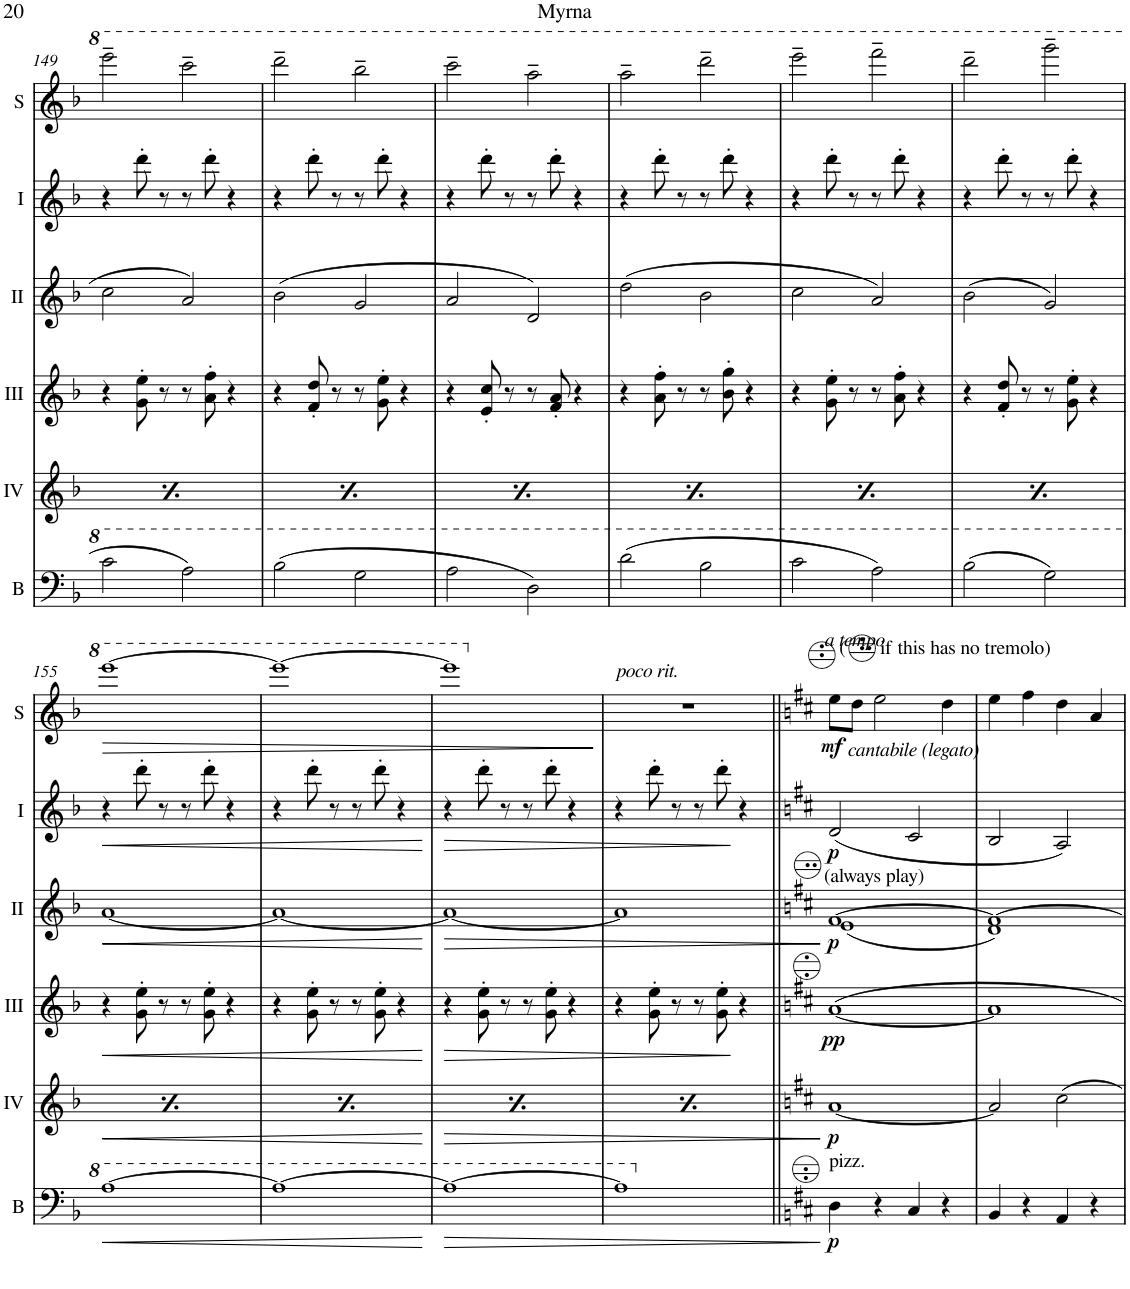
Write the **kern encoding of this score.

**kern	**dynam	**kern	**dynam	**kern	**dynam	**kern	**dynam	**kern	**dynam	**kern	**dynam
*part6	*part6	*part5	*part5	*part4	*part4	*part3	*part3	*part2	*part2	*part1	*part1
*staff6	*staff6	*staff5	*staff5	*staff4	*staff4	*staff3	*staff3	*staff2	*staff2	*staff1	*staff1
*I"Bass	*	*I"Acc. 4	*	*I"Acc. 3	*	*I"Acc. 2	*	*I"Acc. 1	*	*I"Solo	*
*I'B	*	*	*	*	*	*	*	*	*	*I'S	*
!!LO:PB:g=z
*clefF4	*	*clefG2	*	*clefG2	*	*clefG2	*	*clefG2	*	*clefG2	*
*Trd7c12	*	*Trd7c12	*	*	*	*	*	*Trd7c12	*	*	*
*k[b-]	*	*k[b-]	*	*k[b-]	*	*k[b-]	*	*k[b-]	*	*k[b-]	*
*M4/4	*	*M4/4	*	*M4/4	*	*M4/4	*	*M4/4	*	*M4/4	*
=149	=149	=149	=149	=149	=149	=149	=149	=149	=149	=149	=149
!	!	!	!LO:DY:b	!	!	!	!	!	!	!	!
2cc\	.	8dd'\L	p	4r	.	2c\	.	4r	.	2eeee~\	.
.	.	8dd'\	.	.	.	.	.	.	.	.	.
.	.	8dd'\	.	8g\' 8ee\'	.	.	.	8ddd'\	.	.	.
.	.	8dd'\J	.	8r	.	.	.	8r	.	.	.
2a\	.	8dd'\L	.	8r	.	2A/	.	8r	.	2cccc~\	.
.	.	8dd'\	.	8a\' 8ff\'	.	.	.	8ddd'\	.	.	.
.	.	8dd'\	.	4r	.	.	.	4r	.	.	.
.	.	8dd'\J	.	.	.	.	.	.	.	.	.
=150	=150	=150	=150	=150	=150	=150	=150	=150	=150	=150	=150
!	!	!	!LO:DY:b	!	!	!	!	!	!	!	!
(2b-\	.	8dd'\L	p	4r	.	(2B-\	.	4r	.	2dddd~\	.
.	.	8dd'\	.	.	.	.	.	.	.	.	.
.	.	8dd'\	.	8f/' 8dd/'	.	.	.	8ddd'\	.	.	.
.	.	8dd'\J	.	8r	.	.	.	8r	.	.	.
2g\	.	8dd'\L	.	8r	.	2G/	.	8r	.	2bbb-~\	.
.	.	8dd'\	.	8g\' 8ee\'	.	.	.	8ddd'\	.	.	.
.	.	8dd'\	.	4r	.	.	.	4r	.	.	.
.	.	8dd'\J	.	.	.	.	.	.	.	.	.
=151	=151	=151	=151	=151	=151	=151	=151	=151	=151	=151	=151
!	!	!	!LO:DY:b	!	!	!	!	!	!	!	!
2a\	.	8dd'\L	p	4r	.	2A/	.	4r	.	2cccc~\	.
.	.	8dd'\	.	.	.	.	.	.	.	.	.
.	.	8dd'\	.	8e/' 8cc/'	.	.	.	8ddd'\	.	.	.
.	.	8dd'\J	.	8r	.	.	.	8r	.	.	.
2d\)	.	8dd'\L	.	8r	.	2D/)	.	8r	.	2aaa~\	.
.	.	8dd'\	.	8f/' 8a/'	.	.	.	8ddd'\	.	.	.
.	.	8dd'\	.	4r	.	.	.	4r	.	.	.
.	.	8dd'\J	.	.	.	.	.	.	.	.	.
=152	=152	=152	=152	=152	=152	=152	=152	=152	=152	=152	=152
!	!	!	!LO:DY:b	!	!	!	!	!	!	!	!
(2dd\	.	8dd'\L	p	4r	.	(2d\	.	4r	.	2aaa~\	.
.	.	8dd'\	.	.	.	.	.	.	.	.	.
.	.	8dd'\	.	8a\' 8ff\'	.	.	.	8ddd'\	.	.	.
.	.	8dd'\J	.	8r	.	.	.	8r	.	.	.
2b-\	.	8dd'\L	.	8r	.	2B-\	.	8r	.	2dddd~\	.
.	.	8dd'\	.	8b-\' 8gg\'	.	.	.	8ddd'\	.	.	.
.	.	8dd'\	.	4r	.	.	.	4r	.	.	.
.	.	8dd'\J	.	.	.	.	.	.	.	.	.
=153	=153	=153	=153	=153	=153	=153	=153	=153	=153	=153	=153
!	!	!	!LO:DY:b	!	!	!	!	!	!	!	!
2cc\	.	8dd'\L	p	4r	.	2c\	.	4r	.	2eeee~\	.
.	.	8dd'\	.	.	.	.	.	.	.	.	.
.	.	8dd'\	.	8g\' 8ee\'	.	.	.	8ddd'\	.	.	.
.	.	8dd'\J	.	8r	.	.	.	8r	.	.	.
2a\)	.	8dd'\L	.	8r	.	2A/)	.	8r	.	2ffff~\	.
.	.	8dd'\	.	8a\' 8ff\'	.	.	.	8ddd'\	.	.	.
.	.	8dd'\	.	4r	.	.	.	4r	.	.	.
.	.	8dd'\J	.	.	.	.	.	.	.	.	.
=154	=154	=154	=154	=154	=154	=154	=154	=154	=154	=154	=154
!	!	!	!LO:DY:b	!	!	!	!	!	!	!	!
(2b-\	.	8dd'\L	p	4r	.	(2B-\	.	4r	.	2dddd~\	.
.	.	8dd'\	.	.	.	.	.	.	.	.	.
.	.	8dd'\	.	8f/' 8dd/'	.	.	.	8ddd'\	.	.	.
.	.	8dd'\J	.	8r	.	.	.	8r	.	.	.
2g\)	.	8dd'\L	.	8r	.	2G/)	.	8r	.	2gggg~\	.
.	.	8dd'\	.	8g\' 8ee\'	.	.	.	8ddd'\	.	.	.
.	.	8dd'\	.	4r	.	.	.	4r	.	.	.
.	.	8dd'\J	.	.	.	.	.	.	.	.	.
!!LO:LB:g=z
=155	=155	=155	=155	=155	=155	=155	=155	=155	=155	=155	=155
!	!LO:HP:b	!	!LO:DY:b	!	!LO:HP:b	!	!LO:HP:b	!	!LO:HP:b	!	!LO:HP:b
[1a	<	8dd'\L	p	4r	<	[1A	<	4r	<	[1eeee	>
.	.	8dd'\	.	.	.	.	.	.	.	.	.
.	.	8dd'\	.	8g\' 8ee\'	.	.	.	8ddd'\	.	.	.
.	.	8dd'\J	.	8r	.	.	.	8r	.	.	.
.	.	8dd'\L	.	8r	.	.	.	8r	.	.	.
.	.	8dd'\	.	8g\' 8ee\'	.	.	.	8ddd'\	.	.	.
.	.	8dd'\	.	4r	.	.	.	4r	.	.	.
.	.	8dd'\J	.	.	.	.	.	.	.	.	.
=156	=156	=156	=156	=156	=156	=156	=156	=156	=156	=156	=156
!	!	!	!LO:DY:b	!	!	!	!	!	!	!	!
1a_	.	8dd'\L	p	4r	.	1A_	.	4r	.	1eeee_	.
.	.	8dd'\	.	.	.	.	.	.	.	.	.
.	.	8dd'\	.	8g\' 8ee\'	.	.	.	8ddd'\	.	.	.
.	.	8dd'\J	.	8r	.	.	.	8r	.	.	.
.	.	8dd'\L	.	8r	.	.	.	8r	.	.	.
.	.	8dd'\	.	8g\' 8ee\'	.	.	.	8ddd'\	.	.	.
.	.	8dd'\	.	4r	.	.	.	4r	.	.	.
.	.	8dd'\J	.	.	.	.	.	.	.	.	.
.	[	.	.	.	[	.	[	.	[	.	.
=157	=157	=157	=157	=157	=157	=157	=157	=157	=157	=157	=157
!	!LO:HP:b	!	!LO:DY:b	!	!LO:HP:b	!	!LO:HP:b	!	!LO:HP:b	!	!
1a_	>	8dd'\L	p	4r	>	1A_	>	4r	>	1eeee]	.
.	.	8dd'\	.	.	.	.	.	.	.	.	.
.	.	8dd'\	.	8g\' 8ee\'	.	.	.	8ddd'\	.	.	.
.	.	8dd'\J	.	8r	.	.	.	8r	.	.	.
.	.	8dd'\L	.	8r	.	.	.	8r	.	.	.
.	.	8dd'\	.	8g\' 8ee\'	.	.	.	8ddd'\	.	.	.
.	.	8dd'\	.	4r	.	.	.	4r	.	.	.
.	.	8dd'\J	.	.	.	.	.	.	.	.	.
.	.	.	.	.	.	.	.	.	.	.	]
=158	=158	=158	=158	=158	=158	=158	=158	=158	=158	=158	=158
!	!	!	!	!	!	!	!	!	!	!LO:TX:a:i:t=poco rit.	!
!	!	!	!LO:DY:b	!	!	!	!	!	!	!	!
1a]	.	8dd'\L	p	4r	.	1A]	.	4r	.	1r	.
.	.	8dd'\	.	.	.	.	.	.	.	.	.
.	.	8dd'\	.	8g\' 8ee\'	.	.	.	8ddd'\	.	.	.
.	.	8dd'\J	.	8r	.	.	.	8r	.	.	.
.	.	8dd'\L	.	8r	.	.	.	8r	.	.	.
.	.	8dd'\	.	8g\' 8ee\'	.	.	.	8ddd'\	.	.	.
.	.	8dd'\	.	4r	]	.	.	4r	]	.	.
.	.	8dd'\J	.	.	.	.	.	.	.	.	.
.	]	.	.	.	.	.	]	.	.	.	.
=159||	=159||	=159||	=159||	=159||	=159||	=159||	=159||	=159||	=159||	=159||	=159||
*k[f#c#]	*	*k[f#c#]	*	*k[f#c#]	*	*k[f#c#]	*	*k[f#c#]	*	*k[f#c#]	*
*	*	*	*	*	*	*^	*	*	*	*	*
!	!	!	!	!	!	!	!	!	!	!	!LO:TX:a:i:t=a tempo	!
!	!	!	!	!	!	!	!	!	!	!	!LO:TX:a:t=(       if this has no tremolo)	!
!	!	!	!	!	!	!	!	!	!	!	!LO:TX:b:i:t=cantabile (legato)	!
!	!	!	!	!	!	!LO:TX:a:t=(always play)	!	!	!	!	!	!
!LO:TX:a:t=pizz.	!	!	!	!	!	!	!	!	!	!	!	!
!	!LO:DY:b	!	!LO:DY:b	!	!LO:DY:b	!	!	!LO:DY:b	!	!LO:DY:b	!	!LO:DY:b
4D\	p	[1a	p	[1A	pp	[1f#	(1e	p	(<2d/	p	8ee\L	mf
.	.	.	.	.	.	.	.	.	.	.	8dd\J	.
4r	.	.	.	.	.	.	.	.	.	.	2ee\	.
4C#/	.	.	.	.	.	.	.	.	2c#/	.	.	.
4r	.	.	.	.	.	.	.	.	.	.	4dd\	.
=160	=160	=160	=160	=160	=160	=160	=160	=160	=160	=160	=160	=160
4BB/	.	2a/]	.	1A]	.	1f#_	1d)	.	2B/	.	4ee\	.
4r	.	.	.	.	.	.	.	.	.	.	4ff#\	.
4AA/	.	2cc#\	.	.	.	.	.	.	2A/)	.	4dd\	.
4r	.	.	.	.	.	.	.	.	.	.	4a/	.
*	*	*	*	*	*	*v	*v	*	*	*	*	*
=	=	=	=	=	=	=	=	=	=	=	=
*-	*-	*-	*-	*-	*-	*-	*-	*-	*-	*-	*-
